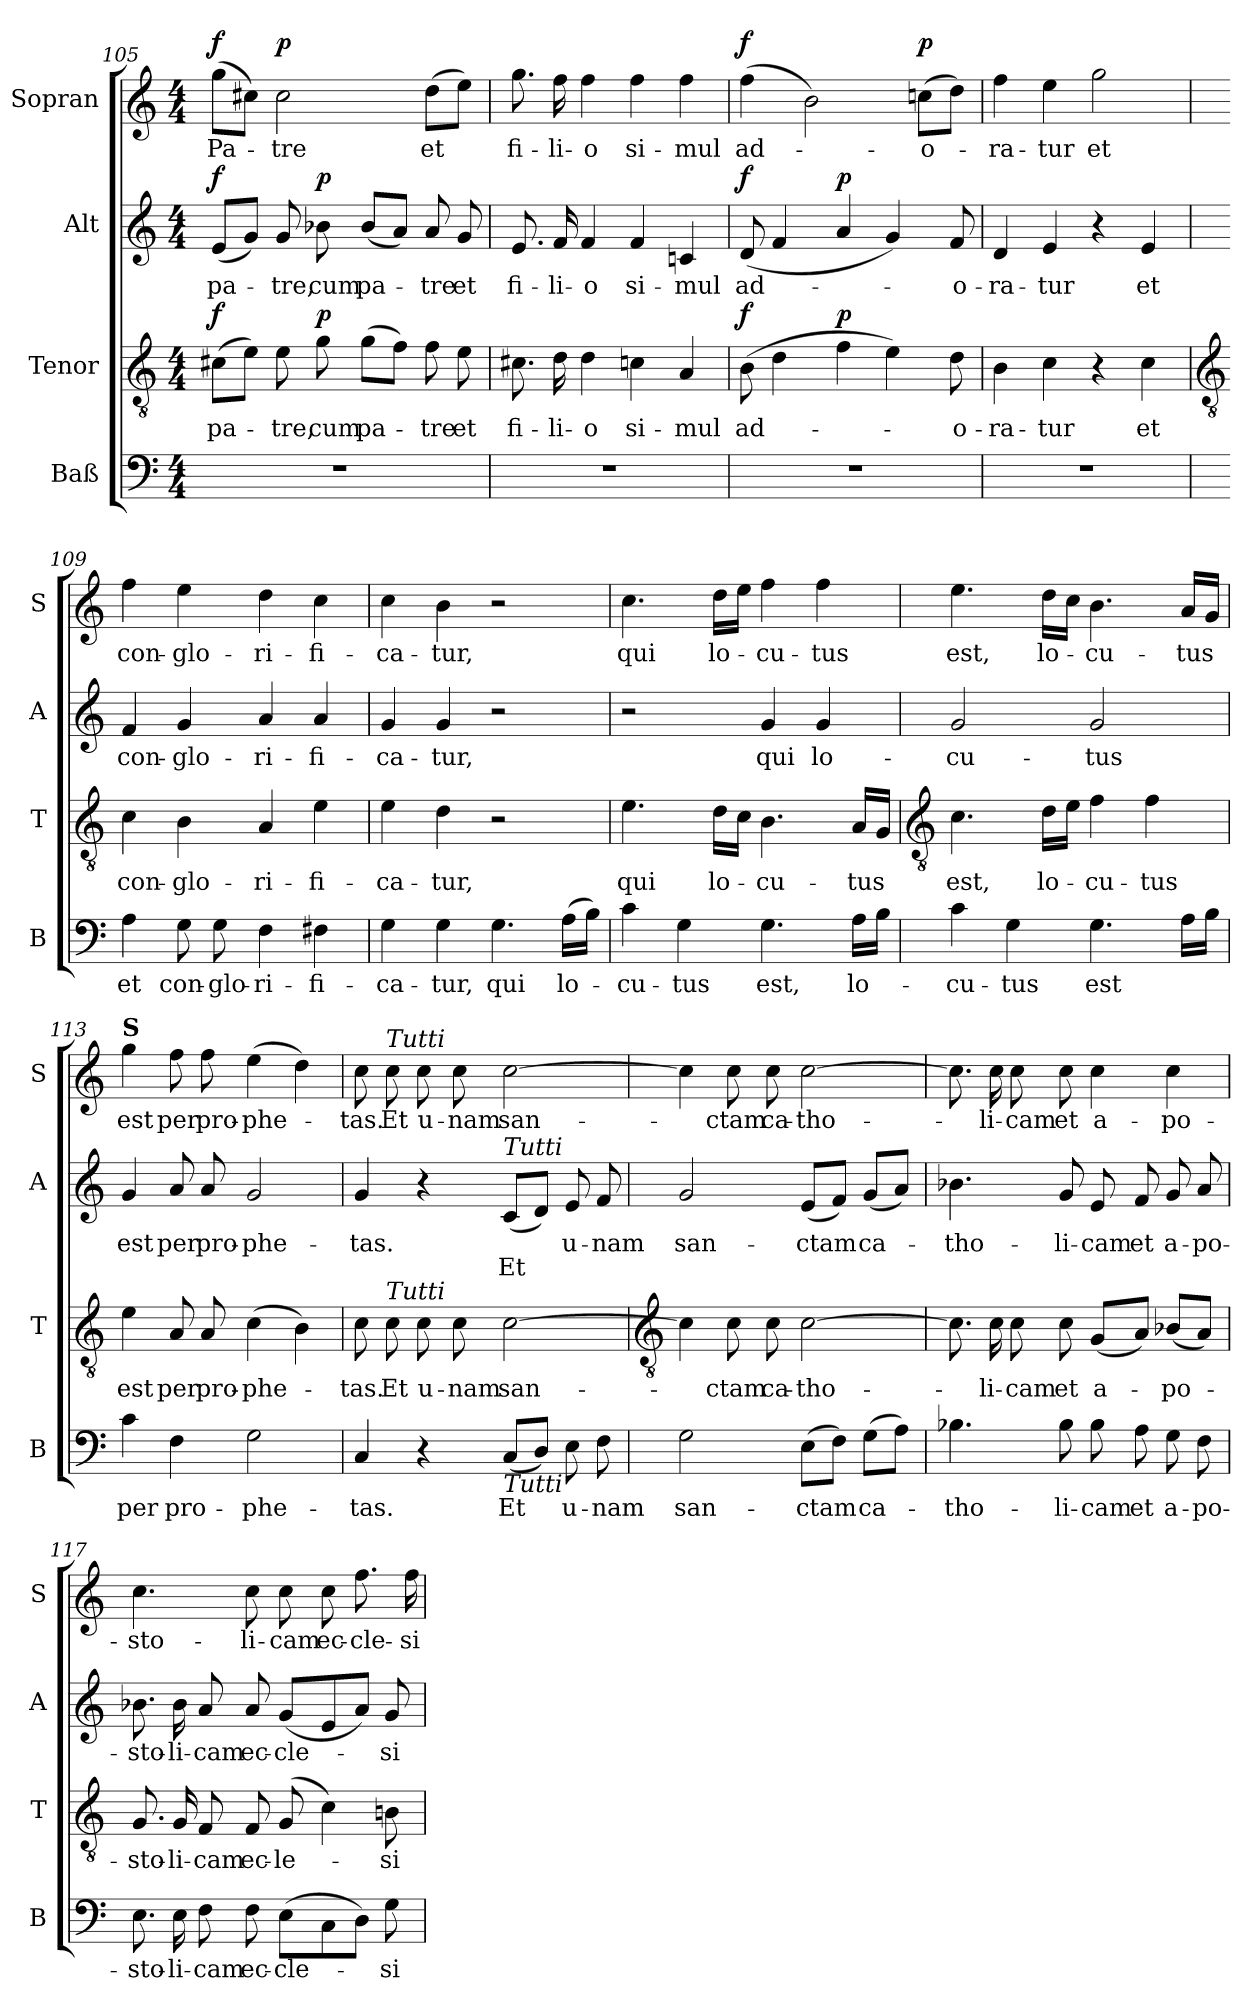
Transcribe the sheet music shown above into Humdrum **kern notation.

**kern	**text	**kern	**text	**dynam	**kern	**text	**text	**dynam	**kern	**text	**dynam
*part4	*part4	*part3	*part3	*part3	*part2	*part2	*part2	*part2	*part1	*part1	*part1
*staff4	*staff4	*staff3	*staff3	*staff3	*staff2	*staff2	*staff2	*staff2	*staff1	*staff1	*staff1
*I"Baß	*	*I"Tenor	*	*	*I"Alt	*	*	*	*I"Sopran	*	*
*I'B	*	*I'T	*	*	*I'A	*	*	*	*I'S	*	*
!!LO:LB:g=z
*clefF4	*	*clefGv2	*	*	*clefG2	*	*	*	*clefG2	*	*
*k[]	*	*k[]	*	*	*k[]	*	*	*	*k[]	*	*
*C:	*	*C:	*	*	*C:	*	*	*	*C:	*	*
*M4/4	*	*M4/4	*	*	*M4/4	*	*	*	*M4/4	*	*
=105	=105	=105	=105	=105	=105	=105	=105	=105	=105	=105	=105
!	!	!	!LO:LY:b	!LO:DY:a	!	!LO:LY:b	!	!LO:DY:a	!	!LO:LY:b	!LO:DY:a
1r	.	(>8c#XL	pa-	f	(<8eL	pa-	.	f	(8ggL	Pa-	f
.	.	8eJ)	.	.	8gJ)	.	.	.	8cc#XJ)	.	.
!	!	!	!LO:LY:b	!	!	!LO:LY:b	!	!	!	!LO:LY:b	!LO:DY:a
.	.	8e	-tre,	.	8g	-tre,	.	.	2cc#	-tre	p
!	!	!	!LO:LY:b	!LO:DY:a	!	!LO:LY:b	!	!LO:DY:a	!	!	!
.	.	8g	cum	p	8b-X	cum	.	p	.	.	.
!	!	!	!LO:LY:b	!	!	!LO:LY:b	!	!	!	!	!
.	.	(>8gL	pa-	.	(<8b-L	pa-	.	.	.	.	.
.	.	8fJ)	.	.	8aJ)	.	.	.	.	.	.
!	!	!	!LO:LY:b	!	!	!LO:LY:b	!	!	!	!LO:LY:b	!
.	.	8f	-tre	.	8a	-tre	.	.	(>8ddL	et	.
!	!	!	!LO:LY:b	!	!	!LO:LY:b	!	!	!	!	!
.	.	8e	et	.	8g	et	.	.	8eeJ)	.	.
=106	=106	=106	=106	=106	=106	=106	=106	=106	=106	=106	=106
!	!	!	!LO:LY:b	!	!	!LO:LY:b	!	!	!	!LO:LY:b	!
1r	.	8.c#X	fi-	.	8.e	fi-	.	.	8.gg	fi-	.
!	!	!	!LO:LY:b	!	!	!LO:LY:b	!	!	!	!LO:LY:b	!
.	.	16d	-li-	.	16f	-li-	.	.	16ff	-li-	.
!	!	!	!LO:LY:b	!	!	!LO:LY:b	!	!	!	!LO:LY:b	!
.	.	4d	-o	.	4f	-o	.	.	4ff	-o	.
!	!	!	!LO:LY:b	!	!	!LO:LY:b	!	!	!	!LO:LY:b	!
.	.	4cn	si-	.	4f	si-	.	.	4ff	si-	.
!	!	!	!LO:LY:b	!	!	!LO:LY:b	!	!	!	!LO:LY:b	!
.	.	4A	-mul	.	4cn	-mul	.	.	4ff	-mul	.
=107	=107	=107	=107	=107	=107	=107	=107	=107	=107	=107	=107
!	!	!	!LO:LY:b	!LO:DY:b	!	!LO:LY:b	!	!LO:DY:b	!	!LO:LY:b	!LO:DY:a
1r	.	(>8B	ad-	f	(<8d	ad-	.	f	(>4ff	ad-	f
.	.	4d	.	.	4f	.	.	.	.	.	.
.	.	.	.	.	.	.	.	.	2b)	.	.
!	!	!	!	!LO:DY:a	!	!	!	!LO:DY:a	!	!	!
.	.	4f	.	p	4a	.	.	p	.	.	.
.	.	4e)	.	.	4g)	.	.	.	.	.	.
!	!	!	!	!	!	!	!	!	!	!LO:LY:b	!LO:DY:a
.	.	.	.	.	.	.	.	.	(>8ccnL	-o-	p
!	!	!	!LO:LY:b	!	!	!LO:LY:b	!	!	!	!	!
.	.	8d	-o-	.	8f	-o-	.	.	8ddJ)	.	.
=108	=108	=108	=108	=108	=108	=108	=108	=108	=108	=108	=108
!	!	!	!LO:LY:b	!	!	!LO:LY:b	!	!	!	!LO:LY:b	!
1r	.	4B	-ra-	.	4d	-ra-	.	.	4ff	-ra-	.
!	!	!	!LO:LY:b	!	!	!LO:LY:b	!	!	!	!LO:LY:b	!
.	.	4c	-tur	.	4e	-tur	.	.	4ee	-tur	.
!	!	!	!	!	!	!	!	!	!	!LO:LY:b	!
.	.	4r	.	.	4r	.	.	.	2gg	et	.
!	!	!	!LO:LY:b	!	!	!LO:LY:b	!	!	!	!	!
.	.	4c	et	.	4e	et	.	.	.	.	.
!!LO:LB:g=z
=109	=109	=109	=109	=109	=109	=109	=109	=109	=109	=109	=109
*	*	*clefGv2	*	*	*	*	*	*	*	*	*
!	!LO:LY:b	!	!LO:LY:b	!	!	!LO:LY:b	!	!	!	!LO:LY:b	!
4A	et	4c	con-	.	4f	con-	.	.	4ff	con-	.
!	!LO:LY:b	!	!LO:LY:b	!	!	!LO:LY:b	!	!	!	!LO:LY:b	!
8G	con-	4B	-glo-	.	4g	-glo-	.	.	4ee	-glo-	.
!	!LO:LY:b	!	!	!	!	!	!	!	!	!	!
8G	-glo-	.	.	.	.	.	.	.	.	.	.
!	!LO:LY:b	!	!LO:LY:b	!	!	!LO:LY:b	!	!	!	!LO:LY:b	!
4F	-ri-	4A	-ri-	.	4a	-ri-	.	.	4dd	-ri-	.
!	!LO:LY:b	!	!LO:LY:b	!	!	!LO:LY:b	!	!	!	!LO:LY:b	!
4F#X	-fi-	4e	-fi-	.	4a	-fi-	.	.	4cc	-fi-	.
=110	=110	=110	=110	=110	=110	=110	=110	=110	=110	=110	=110
!	!LO:LY:b	!	!LO:LY:b	!	!	!LO:LY:b	!	!	!	!LO:LY:b	!
4G	-ca-	4e	-ca-	.	4g	-ca-	.	.	4cc	-ca-	.
!	!LO:LY:b	!	!LO:LY:b	!	!	!LO:LY:b	!	!	!	!LO:LY:b	!
4G	-tur,	4d	-tur,	.	4g	-tur,	.	.	4b	-tur,	.
!	!LO:LY:b	!	!	!	!	!	!	!	!	!	!
4.G	qui	2r	.	.	2r	.	.	.	2r	.	.
!	!LO:LY:b	!	!	!	!	!	!	!	!	!	!
(>16ALL	lo-	.	.	.	.	.	.	.	.	.	.
16BJJ)	.	.	.	.	.	.	.	.	.	.	.
=111	=111	=111	=111	=111	=111	=111	=111	=111	=111	=111	=111
!	!LO:LY:b	!	!LO:LY:b	!	!	!	!	!	!	!LO:LY:b	!
4c	-cu-	4.e	qui	.	2r	.	.	.	4.cc	qui	.
!	!LO:LY:b	!	!	!	!	!	!	!	!	!	!
4G	-tus	.	.	.	.	.	.	.	.	.	.
!	!	!	!LO:LY:b	!	!	!	!	!	!	!LO:LY:b	!
.	.	16dLL	lo-	.	.	.	.	.	16ddLL	lo-	.
.	.	16cJJ	.	.	.	.	.	.	16eeJJ	.	.
!	!LO:LY:b	!	!LO:LY:b	!	!	!LO:LY:b	!	!	!	!LO:LY:b	!
4.G	est,	4.B	-cu-	.	4g	qui	.	.	4ff	-cu-	.
!	!	!	!	!	!	!LO:LY:b	!	!	!	!LO:LY:b	!
.	.	.	.	.	4g	lo-	.	.	4ff	-tus	.
!	!LO:LY:b	!	!LO:LY:b	!	!	!	!	!	!	!	!
16ALL	lo-	16ALL	-tus	.	.	.	.	.	.	.	.
16BJJ	.	16GJJ	.	.	.	.	.	.	.	.	.
!!LO:LB:g=z
=112	=112	=112	=112	=112	=112	=112	=112	=112	=112	=112	=112
*	*	*clefGv2	*	*	*	*	*	*	*	*	*
!	!LO:LY:b	!	!LO:LY:b	!	!	!LO:LY:b	!	!	!	!LO:LY:b	!
4c	-cu-	4.c	est,	.	2g	-cu-	.	.	4.ee	est,	.
!	!LO:LY:b	!	!	!	!	!	!	!	!	!	!
4G	-tus	.	.	.	.	.	.	.	.	.	.
!	!	!	!LO:LY:b	!	!	!	!	!	!	!LO:LY:b	!
.	.	16dLL	lo-	.	.	.	.	.	16ddLL	lo-	.
.	.	16eJJ	.	.	.	.	.	.	16ccJJ	.	.
!	!LO:LY:b	!	!LO:LY:b	!	!	!LO:LY:b	!	!	!	!LO:LY:b	!
4.G	est	4f	-cu-	.	2g	-tus	.	.	4.b	-cu-	.
!	!	!	!LO:LY:b	!	!	!	!	!	!	!	!
.	.	4f	-tus	.	.	.	.	.	.	.	.
!	!	!	!	!	!	!	!	!	!	!LO:LY:b	!
16ALL	.	.	.	.	.	.	.	.	16aLL	-tus	.
16BJJ	.	.	.	.	.	.	.	.	16gJJ	.	.
=113	=113	=113	=113	=113	=113	=113	=113	=113	=113	=113	=113
!	!	!	!	!	!	!	!	!	!LO:TX:a:B:t=S	!	!
!	!LO:LY:b	!	!LO:LY:b	!	!	!LO:LY:b	!	!	!	!LO:LY:b	!
4c	per	4e	est	.	4g	est	.	.	4gg	est	.
!	!LO:LY:b	!	!LO:LY:b	!	!	!LO:LY:b	!	!	!	!LO:LY:b	!
4F	pro-	8A	per	.	8a	per	.	.	8ff	per	.
!	!	!	!LO:LY:b	!	!	!LO:LY:b	!	!	!	!LO:LY:b	!
.	.	8A	pro-	.	8a	pro-	.	.	8ff	pro-	.
!	!LO:LY:b	!	!LO:LY:b	!	!	!LO:LY:b	!	!	!	!LO:LY:b	!
2G	-phe-	(>4c	-phe-	.	2g	-phe-	.	.	(>4ee	-phe-	.
.	.	4B)	.	.	.	.	.	.	4dd)	.	.
=114	=114	=114	=114	=114	=114	=114	=114	=114	=114	=114	=114
!	!LO:LY:b	!	!LO:LY:b	!	!	!LO:LY:b	!	!	!	!LO:LY:b	!
4C	-tas.	8c	-tas.	.	4g	-tas.	.	.	8cc	-tas.	.
!	!	!	!	!	!	!	!	!	!LO:TX:a:i:t=Tutti	!	!
!	!	!LO:TX:a:i:t=Tutti	!	!	!	!	!	!	!	!	!
!	!	!	!LO:LY:b	!	!	!	!	!	!	!LO:LY:b	!
.	.	8c	Et	.	.	.	.	.	8cc	Et	.
!	!	!	!LO:LY:b	!	!	!	!	!	!	!LO:LY:b	!
4r	.	8c	u-	.	4r	.	.	.	8cc	u-	.
!	!	!	!LO:LY:b	!	!	!	!	!	!	!LO:LY:b	!
.	.	8c	-nam	.	.	.	.	.	8cc	-nam	.
!	!	!	!	!	!LO:TX:a:i:t=Tutti	!	!	!	!	!	!
!LO:TX:b:i:t=Tutti	!	!	!	!	!	!	!	!	!	!	!
!	!LO:LY:b	!	!LO:LY:b	!	!	!	!LO:LY:b	!	!	!LO:LY:b	!
(<8CL	Et	[2c	san-	.	(<8cL	.	Et	.	[2cc	san-	.
8DJ)	.	.	.	.	8dJ)	.	.	.	.	.	.
!	!LO:LY:b	!	!	!	!	!LO:LY:b	!	!	!	!	!
8E	u-	.	.	.	8e	u-	.	.	.	.	.
!	!LO:LY:b	!	!	!	!	!LO:LY:b	!	!	!	!	!
8F	-nam	.	.	.	8f	-nam	.	.	.	.	.
!!LO:LB:g=z
=115	=115	=115	=115	=115	=115	=115	=115	=115	=115	=115	=115
*	*	*clefGv2	*	*	*	*	*	*	*	*	*
!	!LO:LY:b	!	!	!	!	!LO:LY:b	!	!	!	!	!
2G	san-	4c]	.	.	2g	san-	.	.	4cc]	.	.
!	!	!	!LO:LY:b	!	!	!	!	!	!	!LO:LY:b	!
.	.	8c	-ctam	.	.	.	.	.	8cc	-ctam	.
!	!	!	!LO:LY:b	!	!	!	!	!	!	!LO:LY:b	!
.	.	8c	ca-	.	.	.	.	.	8cc	ca-	.
!	!LO:LY:b	!	!LO:LY:b	!	!	!LO:LY:b	!	!	!	!LO:LY:b	!
(>8EL	-ctam	[2c	-tho-	.	(<8eL	-ctam	.	.	[2cc	-tho-	.
8FJ)	.	.	.	.	8fJ)	.	.	.	.	.	.
!	!LO:LY:b	!	!	!	!	!LO:LY:b	!	!	!	!	!
(>8GL	ca-	.	.	.	(<8gL	ca-	.	.	.	.	.
8AJ)	.	.	.	.	8aJ)	.	.	.	.	.	.
=116	=116	=116	=116	=116	=116	=116	=116	=116	=116	=116	=116
!	!LO:LY:b	!	!	!	!	!LO:LY:b	!	!	!	!	!
4.B-X	-tho-	8.c]	.	.	4.b-X	-tho-	.	.	8.cc]	.	.
!	!	!	!LO:LY:b	!	!	!	!	!	!	!LO:LY:b	!
.	.	16c	-li-	.	.	.	.	.	16cc	-li-	.
!	!	!	!LO:LY:b	!	!	!	!	!	!	!LO:LY:b	!
.	.	8c	-cam	.	.	.	.	.	8cc	-cam	.
!	!LO:LY:b	!	!LO:LY:b	!	!	!LO:LY:b	!	!	!	!LO:LY:b	!
8B-	-li-	8c	et	.	8g	-li-	.	.	8cc	et	.
!	!LO:LY:b	!	!LO:LY:b	!	!	!LO:LY:b	!	!	!	!LO:LY:b	!
8B-	-cam	(<8GL	a-	.	8e	-cam	.	.	4cc	a-	.
!	!LO:LY:b	!	!	!	!	!LO:LY:b	!	!	!	!	!
8A	et	8AJ)	.	.	8f	et	.	.	.	.	.
!	!LO:LY:b	!	!LO:LY:b	!	!	!LO:LY:b	!	!	!	!LO:LY:b	!
8G	a-	(<8B-XL	-po-	.	8g	a-	.	.	4cc	-po-	.
!	!LO:LY:b	!	!	!	!	!LO:LY:b	!	!	!	!	!
8F	-po-	8AJ)	.	.	8a	-po-	.	.	.	.	.
=117	=117	=117	=117	=117	=117	=117	=117	=117	=117	=117	=117
!	!LO:LY:b	!	!LO:LY:b	!	!	!LO:LY:b	!	!	!	!LO:LY:b	!
8.E	-sto-	8.G	-sto-	.	8.b-X	-sto-	.	.	4.cc	-sto-	.
!	!LO:LY:b	!	!LO:LY:b	!	!	!LO:LY:b	!	!	!	!	!
16E	-li-	16G	-li-	.	16b-	-li-	.	.	.	.	.
!	!LO:LY:b	!	!LO:LY:b	!	!	!LO:LY:b	!	!	!	!	!
8F	-cam	8F	-cam	.	8a	-cam	.	.	.	.	.
!	!LO:LY:b	!	!LO:LY:b	!	!	!LO:LY:b	!	!	!	!LO:LY:b	!
8F	ec-	8F	ec-	.	8a	ec-	.	.	8cc	-li-	.
!	!LO:LY:b	!	!LO:LY:b	!	!	!LO:LY:b	!	!	!	!LO:LY:b	!
(>8EL	-cle-	(>8G	-le-	.	(<8gL	-cle-	.	.	8cc	-cam	.
!	!	!	!	!	!	!	!	!	!	!LO:LY:b	!
8C	.	4c)	.	.	8e	.	.	.	8cc	ec-	.
!	!	!	!	!	!	!	!	!	!	!LO:LY:b	!
8DJ)	.	.	.	.	8aJ)	.	.	.	8.ff	-cle-	.
!	!LO:LY:b	!	!LO:LY:b	!	!	!LO:LY:b	!	!	!	!	!
8G	-si	8Bn	-si-	.	8g	-si-	.	.	.	.	.
!	!	!	!	!	!	!	!	!	!	!LO:LY:b	!
.	.	.	.	.	.	.	.	.	16ff	-si-	.
=	=	=	=	=	=	=	=	=	=	=	=
*-	*-	*-	*-	*-	*-	*-	*-	*-	*-	*-	*-
